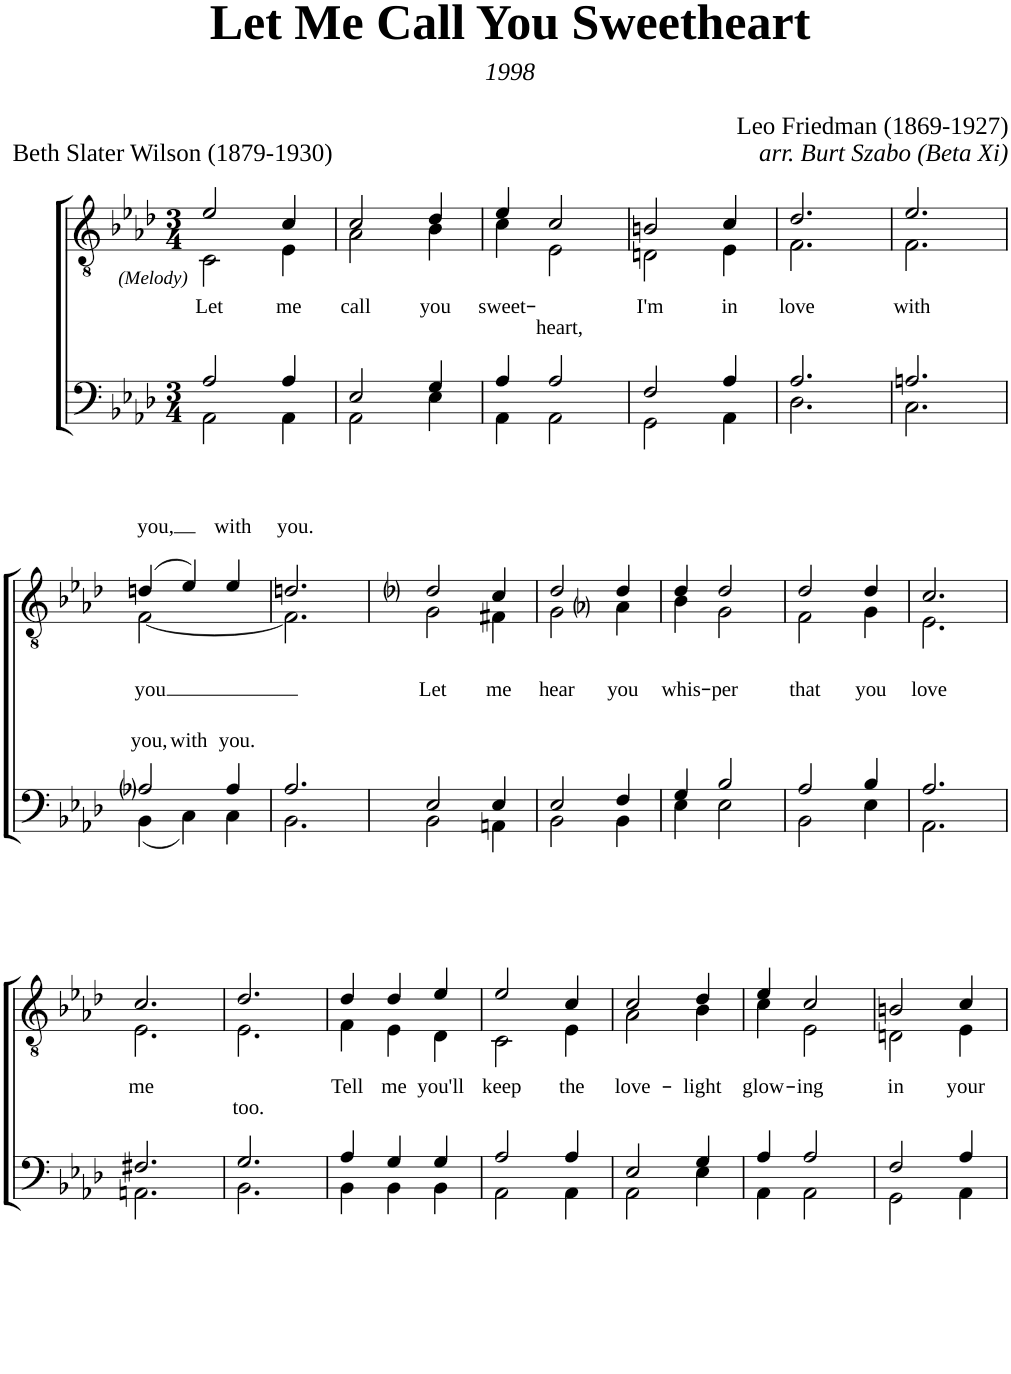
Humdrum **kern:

**kern	**text	**kern	**text
*part2	*part2	*part1	*part1
*staff2	*staff2	*staff1	*staff1
*I"Piano	*	*I"Piano	*
*I'Pno	*	*I'Pno	*
*clefF4	*	*clefGv2	*
*k[b-e-a-d-]	*	*k[b-e-a-d-]	*
*M3/4	*	*M3/4	*
=1	=1	=1	=1
*^	*	*	*
!	!	!	!LO:TX:b:i:t=(Melody)	!
!	!	!	!	!LO:LY:b
*	*	*	*^	*
2A-/	2AA-\	.	2e-/	2C\	Let
!	!	!	!	!	!LO:LY:b
4A-/	4AA-\	.	4c/	4E-\	me
=2	=2	=2	=2	=2	=2
!	!	!	!	!	!LO:LY:b
2E-/	2AA-\	.	2c/	2A-\	call
!	!	!	!	!	!LO:LY:b
4G/	4E-\	.	4d-/	4B-\	you
=3	=3	=3	=3	=3	=3
!	!	!	!	!	!LO:LY:b
4A-/	4AA-\	.	4e-/	4c\	sweet-
!	!	!	!	!	!LO:LY:b
2A-/	2AA-\	.	2c/	2E-\	-heart,
=4	=4	=4	=4	=4	=4
!	!	!	!	!	!LO:LY:b
2F/	2GG\	.	2Bn/	2Dn\	I'm
!	!	!	!	!	!LO:LY:b
4A-/	4AA-\	.	4c/	4E-\	in
=5	=5	=5	=5	=5	=5
!	!	!	!	!	!LO:LY:b
2.A-/	2.D-\	.	2.d-/	2.F\	love
=6	=6	=6	=6	=6	=6
!	!	!	!	!	!LO:LY:b
2.An/	2.C\	.	2.e-/	2.F\	with
!!LO:LB:g=z	!!
=7	=7	=7	=7	=7	=7
!	!	!LO:LY:a	!	!	!LO:LY:a
!	!	!	!	!	!LO:LY:b
2A-i/	(4BB-\	you,	(4dn/	[2F\	you
!	!	!LO:LY:a	!	!	!
.	4C\)	with	4e-/)	.	.
!	!	!LO:LY:a	!	!	!LO:LY:a
4A-/	4C\	you.	4e-/	4ryy	with
=8	=8	=8	=8	=8	=8
!	!	!	!	!	!LO:LY:a
2.A-/	2.BB-\	.	2.dn/	2.F\]	you.
=9	=9	=9	=9	=9	=9
!	!	!	!	!	!LO:LY:b
2E-/	2BB-\	.	2d-i/	2G\	Let
!	!	!	!	!	!LO:LY:b
4E-/	4AAn\	.	4c/	4F#X\	me
=10	=10	=10	=10	=10	=10
!	!	!	!	!	!LO:LY:b
2E-/	2BB-\	.	2d-/	2G\	hear
!	!	!	!	!	!LO:LY:b
4F/	4BB-\	.	4d-/	4A-i\	you
=11	=11	=11	=11	=11	=11
!	!	!	!	!	!LO:LY:b
4G/	4E-\	.	4d-/	4B-\	whis-
!	!	!	!	!	!LO:LY:b
2B-/	2E-\	.	2d-/	2G\	-per
=12	=12	=12	=12	=12	=12
!	!	!	!	!	!LO:LY:b
2A-/	2BB-\	.	2d-/	2F\	that
!	!	!	!	!	!LO:LY:b
4B-/	4E-\	.	4d-/	4G\	you
=13	=13	=13	=13	=13	=13
!	!	!	!	!	!LO:LY:b
2.A-/	2.AA-\	.	2.c/	2.E-\	love
!!LO:LB:g=z	!!
=14	=14	=14	=14	=14	=14
!	!	!	!	!	!LO:LY:b
2.F#X/	2.AAn\	.	2.c/	2.E-\	me
=15	=15	=15	=15	=15	=15
!	!	!	!	!	!LO:LY:b
2.G/	2.BB-\	.	2.d-/	2.E-\	too.
=16	=16	=16	=16	=16	=16
!	!	!	!	!	!LO:LY:b
4A-/	4BB-\	.	4d-/	4F\	Tell
!	!	!	!	!	!LO:LY:b
4G/	4BB-\	.	4d-/	4E-\	me
!	!	!	!	!	!LO:LY:b
4G/	4BB-\	.	4e-/	4D-\	you'll
=17	=17	=17	=17	=17	=17
!	!	!	!	!	!LO:LY:b
2A-/	2AA-\	.	2e-/	2C\	keep
!	!	!	!	!	!LO:LY:b
4A-/	4AA-\	.	4c/	4E-\	the
=18	=18	=18	=18	=18	=18
!	!	!	!	!	!LO:LY:b
2E-/	2AA-\	.	2c/	2A-\	love-
!	!	!	!	!	!LO:LY:b
4G/	4E-\	.	4d-/	4B-\	-light
=19	=19	=19	=19	=19	=19
!	!	!	!	!	!LO:LY:b
4A-/	4AA-\	.	4e-/	4c\	glow-
!	!	!	!	!	!LO:LY:b
2A-/	2AA-\	.	2c/	2E-\	-ing
=20	=20	=20	=20	=20	=20
!	!	!	!	!	!LO:LY:b
2F/	2GG\	.	2Bn/	2Dn\	in
!	!	!	!	!	!LO:LY:b
4A-/	4AA-\	.	4c/	4E-\	your
*v	*v	*	*	*	*
*	*	*v	*v	*
=	=	=	=
*-	*-	*-	*-
